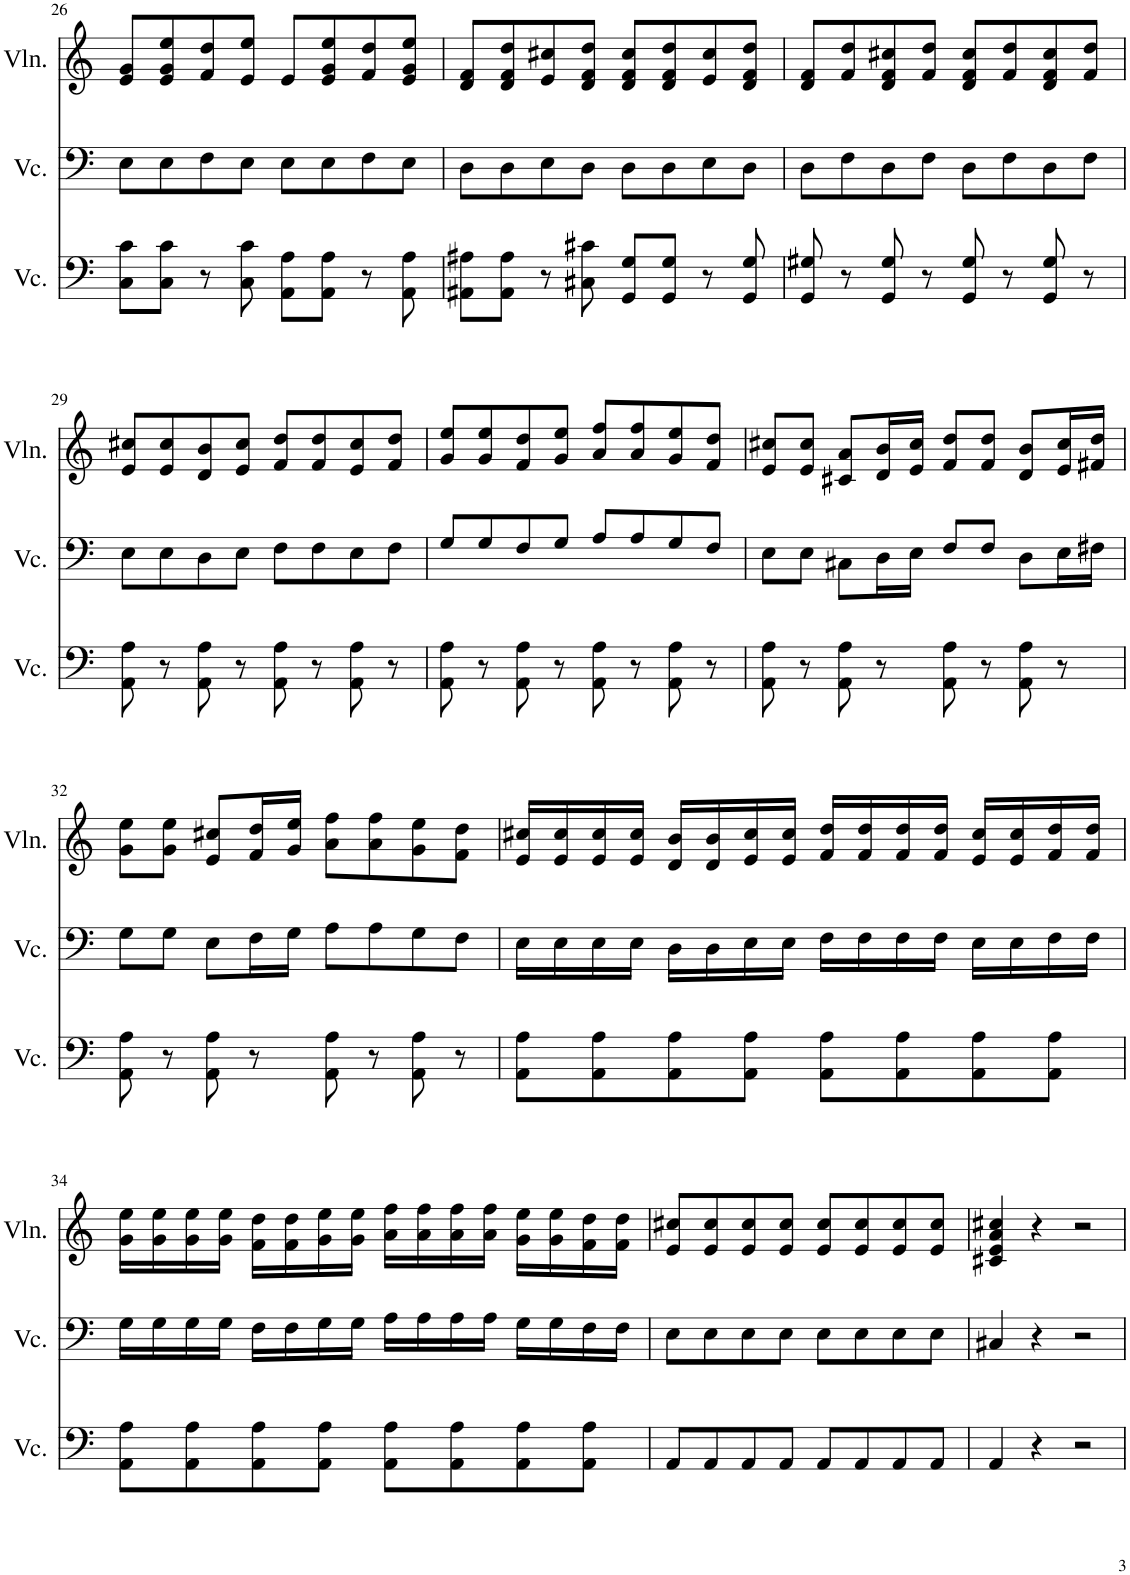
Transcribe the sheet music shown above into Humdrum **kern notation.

**kern	**kern	**kern
*part3	*part2	*part1
*staff3	*staff2	*staff1
*I"Violoncello	*I"Violoncello	*I"Violin
*I'Vc.	*I'Vc.	*I'Vln.
!!LO:PB:g=z
*clefF4	*clefF4	*clefG2
*k[]	*k[]	*k[]
*M4/4	*M4/4	*M4/4
=26	=26	=26
8C\ 8c\L	8E\L	8e/ 8g/L
8C\ 8c\J	8E\	8e/ 8g/ 8ee/
8r	8F\	8f/ 8dd/
8C\ 8c\	8E\J	8e/ 8ee/J
8AA\ 8A\L	8E\L	8e/L
8AA\ 8A\J	8E\	8e/ 8g/ 8ee/
8r	8F\	8f/ 8dd/
8AA\ 8A\	8E\J	8e/ 8g/ 8ee/J
=27	=27	=27
8AA#X\ 8A#X\L	8D\L	8d/ 8f/L
8AA#\ 8A#\J	8D\	8d/ 8f/ 8dd/
8r	8E\	8e/ 8cc#X/
8C#X\ 8c#X\	8D\J	8d/ 8f/ 8dd/J
8GG/ 8G/L	8D\L	8d/ 8f/ 8cc#/L
8GG/ 8G/J	8D\	8d/ 8f/ 8dd/
8r	8E\	8e/ 8cc#/
8GG/ 8G/	8D\J	8d/ 8f/ 8dd/J
=28	=28	=28
8GG/ 8G#X/	8D\L	8d/ 8f/L
8r	8F\	8f/ 8dd/
8GG/ 8G#/	8D\	8d/ 8f/ 8cc#X/
8r	8F\J	8f/ 8dd/J
8GG/ 8G#/	8D\L	8d/ 8f/ 8cc#/L
8r	8F\	8f/ 8dd/
8GG/ 8G#/	8D\	8d/ 8f/ 8cc#/
8r	8F\J	8f/ 8dd/J
!!LO:LB:g=z
=29	=29	=29
8AA\ 8A\	8E\L	8e/ 8cc#X/L
8r	8E\	8e/ 8cc#/
8AA\ 8A\	8D\	8d/ 8b/
8r	8E\J	8e/ 8cc#/J
8AA\ 8A\	8F\L	8f/ 8dd/L
8r	8F\	8f/ 8dd/
8AA\ 8A\	8E\	8e/ 8cc#/
8r	8F\J	8f/ 8dd/J
=30	=30	=30
8AA\ 8A\	8G/L	8g/ 8ee/L
8r	8G/	8g/ 8ee/
8AA\ 8A\	8F/	8f/ 8dd/
8r	8G/J	8g/ 8ee/J
8AA\ 8A\	8A/L	8a/ 8ff/L
8r	8A/	8a/ 8ff/
8AA\ 8A\	8G/	8g/ 8ee/
8r	8F/J	8f/ 8dd/J
=31	=31	=31
8AA\ 8A\	8E\L	8e/ 8cc#X/L
8r	8E\J	8e/ 8cc#/J
8AA\ 8A\	8C#X\L	8c#X/ 8a/L
8r	16D\L	16d/ 16b/L
.	16E\JJ	16e/ 16cc#/JJ
8AA\ 8A\	8F/L	8f/ 8dd/L
8r	8F/J	8f/ 8dd/J
8AA\ 8A\	8D\L	8d/ 8b/L
8r	16E\L	16e/ 16cc#/L
.	16F#X\JJ	16f#X/ 16dd/JJ
!!LO:LB:g=z
=32	=32	=32
8AA\ 8A\	8G\L	8g\ 8ee\L
8r	8G\J	8g\ 8ee\J
8AA\ 8A\	8E\L	8e/ 8cc#X/L
8r	16F\L	16f/ 16dd/L
.	16G\JJ	16g/ 16ee/JJ
8AA\ 8A\	8A\L	8a\ 8ff\L
8r	8A\	8a\ 8ff\
8AA\ 8A\	8G\	8g\ 8ee\
8r	8F\J	8f\ 8dd\J
=33	=33	=33
8AA\ 8A\L	16E\LL	16e/ 16cc#X/LL
.	16E\	16e/ 16cc#/
8AA\ 8A\	16E\	16e/ 16cc#/
.	16E\JJ	16e/ 16cc#/JJ
8AA\ 8A\	16D\LL	16d/ 16b/LL
.	16D\	16d/ 16b/
8AA\ 8A\J	16E\	16e/ 16cc#/
.	16E\JJ	16e/ 16cc#/JJ
8AA\ 8A\L	16F\LL	16f/ 16dd/LL
.	16F\	16f/ 16dd/
8AA\ 8A\	16F\	16f/ 16dd/
.	16F\JJ	16f/ 16dd/JJ
8AA\ 8A\	16E\LL	16e/ 16cc#/LL
.	16E\	16e/ 16cc#/
8AA\ 8A\J	16F\	16f/ 16dd/
.	16F\JJ	16f/ 16dd/JJ
!!LO:LB:g=z
=34	=34	=34
8AA\ 8A\L	16G\LL	16g\ 16ee\LL
.	16G\	16g\ 16ee\
8AA\ 8A\	16G\	16g\ 16ee\
.	16G\JJ	16g\ 16ee\JJ
8AA\ 8A\	16F\LL	16f\ 16dd\LL
.	16F\	16f\ 16dd\
8AA\ 8A\J	16G\	16g\ 16ee\
.	16G\JJ	16g\ 16ee\JJ
8AA\ 8A\L	16A\LL	16a\ 16ff\LL
.	16A\	16a\ 16ff\
8AA\ 8A\	16A\	16a\ 16ff\
.	16A\JJ	16a\ 16ff\JJ
8AA\ 8A\	16G\LL	16g\ 16ee\LL
.	16G\	16g\ 16ee\
8AA\ 8A\J	16F\	16f\ 16dd\
.	16F\JJ	16f\ 16dd\JJ
=35	=35	=35
8AA/L	8E\L	8e/ 8cc#X/L
8AA/	8E\	8e/ 8cc#/
8AA/	8E\	8e/ 8cc#/
8AA/J	8E\J	8e/ 8cc#/J
8AA/L	8E\L	8e/ 8cc#/L
8AA/	8E\	8e/ 8cc#/
8AA/	8E\	8e/ 8cc#/
8AA/J	8E\J	8e/ 8cc#/J
=36	=36	=36
4AA/	4C#X/	4c#X/ 4e/ 4a/ 4cc#X/
4r	4r	4r
2r	2r	2r
=	=	=
*-	*-	*-
